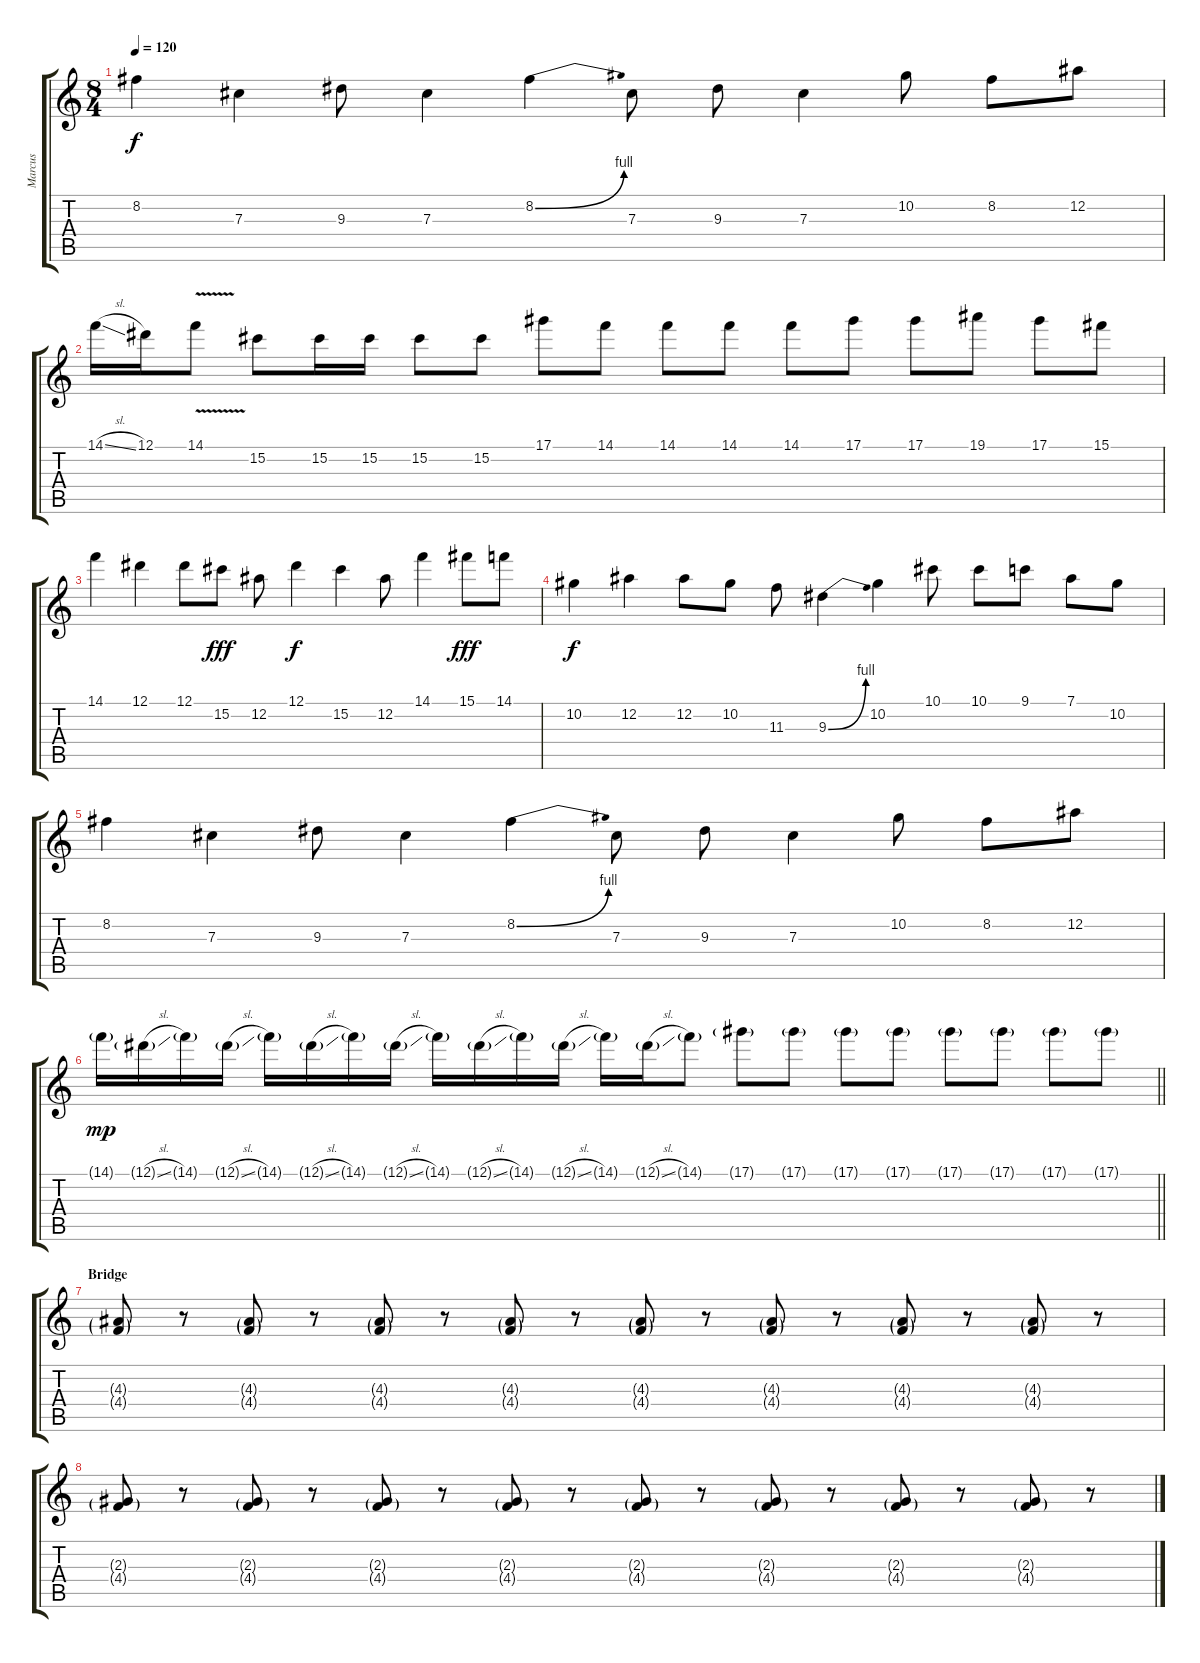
\track ("Marcus" "Marcus") {instrument overdrivenguitar}
\staff {score tabs}
\tuning (Eb4 Bb3 Gb3 Db3 Ab2 Eb2) {hide}
\ts (8 4)
\tempo 120
\clef g2
\ks c
8.2.4{dy f} 7.3.4 9.3.8 7.3.4 8.2{be (bend 0 0 60 4)}.4 7.3.8 9.3.8 7.3.4 10.2.8 8.2.8 12.2.8 |
14.1{sl}.16 12.1.16 14.1{v}.8 15.2.8 15.2.16 15.2.16 15.2.8 15.2.8 17.1.8 14.1.8 14.1.8 14.1.8 14.1.8 17.1.8 17.1.8 19.1.8 17.1.8 15.1.8 |
14.1.4 12.1.4 12.1.8 15.2.8{dy fff} 12.2.8 12.1.4{dy f} 15.2.4 12.2.8 14.1.4 15.1.8{dy fff} 14.1.8 |
10.2.4{dy f} 12.2.4 12.2.8 10.2.8 11.3.8 9.3{be (bend 0 0 60 4)}.4 10.2.4 10.1.8 10.1.8 9.1.8 7.1.8 10.2.8 |
8.2.4 7.3.4 9.3.8 7.3.4 8.2{be (bend 0 0 60 4)}.4 7.3.8 9.3.8 7.3.4 10.2.8 8.2.8 12.2.8 |
\barLineRight lightlight
14.1{g}.16{dy mp} 12.1{sl g}.16 14.1{g}.16 12.1{sl g}.16 14.1{g}.16 12.1{sl g}.16 14.1{g}.16 12.1{sl g}.16 14.1{g}.16 12.1{sl g}.16 14.1{g}.16 12.1{sl g}.16 14.1{g}.16 12.1{sl g}.16 14.1{g}.8 17.1{g}.8 17.1{g}.8 17.1{g}.8 17.1{g}.8 17.1{g}.8 17.1{g}.8 17.1{g}.8 17.1{g}.8 |
\section ("" "Bridge")
(4.3{g} 4.4{g}).8 r.8 (4.3{g} 4.4{g}).8 r.8 (4.3{g} 4.4{g}).8 r.8 (4.3{g} 4.4{g}).8 r.8 (4.3{g} 4.4{g}).8 r.8 (4.3{g} 4.4{g}).8 r.8 (4.3{g} 4.4{g}).8 r.8 (4.3{g} 4.4{g}).8 r.8 |
(2.3{g} 4.4{g}).8 r.8 (2.3{g} 4.4{g}).8 r.8 (2.3{g} 4.4{g}).8 r.8 (2.3{g} 4.4{g}).8 r.8 (2.3{g} 4.4{g}).8 r.8 (2.3{g} 4.4{g}).8 r.8 (2.3{g} 4.4{g}).8 r.8 (2.3{g} 4.4{g}).8 r.8
